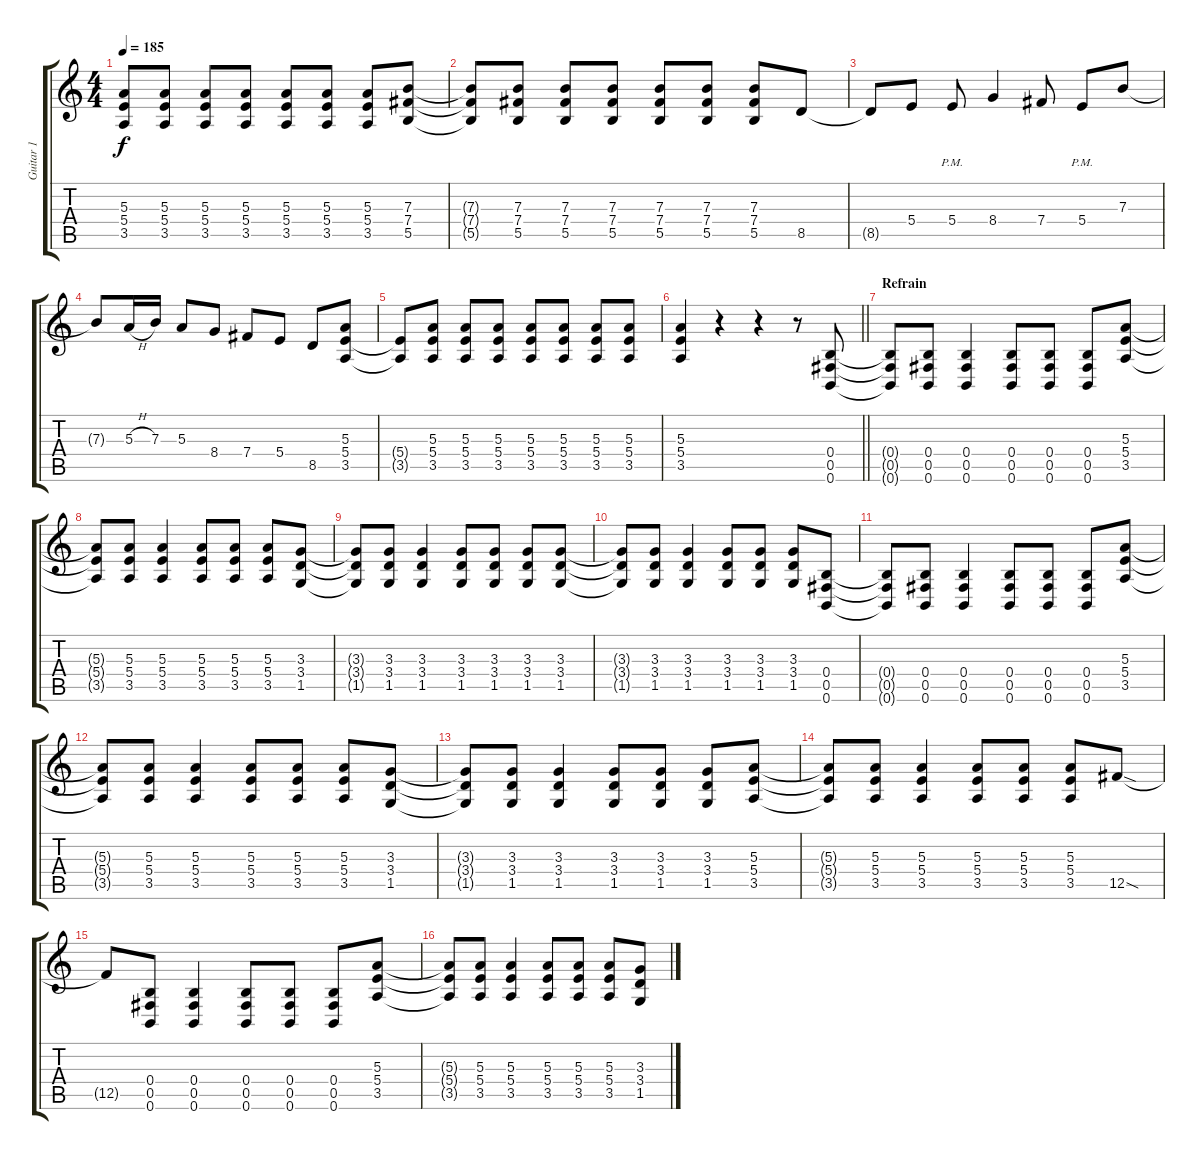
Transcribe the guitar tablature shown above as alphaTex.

\track ("Guitar 1" "Guitar 1") {instrument distortionguitar}
\staff {score tabs}
\tuning (Db4 Ab3 E3 B2 Gb2 B1) {hide}
\ts (4 4)
\tempo 185
\clef g2
\ks c
(5.3{t} 5.4{t} 3.5{t}).8{dy f} (5.3 5.4 3.5).8 (5.3 5.4 3.5).8 (5.3 5.4 3.5).8 (5.3 5.4 3.5).8 (5.3 5.4 3.5).8 (5.3 5.4 3.5).8 (7.3 7.4 5.5).8 |
(7.3{t} 7.4{t} 5.5{t}).8 (7.3 7.4 5.5).8 (7.3 7.4 5.5).8 (7.3 7.4 5.5).8 (7.3 7.4 5.5).8 (7.3 7.4 5.5).8 (7.3 7.4 5.5).8 8.5.8 |
8.5{t}.8 5.4.8 5.4{pm}.8 8.4.4 7.4.8 5.4{pm}.8 7.3.8 |
7.3{t}.8 5.3{h}.16 7.3.16 5.3.8 8.4.8 7.4.8 5.4.8 8.5.8 (5.3 5.4 3.5).8 |
(5.4{t} 3.5{t}).8 (5.3 5.4 3.5).8 (5.3 5.4 3.5).8 (5.3 5.4 3.5).8 (5.3 5.4 3.5).8 (5.3 5.4 3.5).8 (5.3 5.4 3.5).8 (5.3 5.4 3.5).8 |
\barLineRight lightlight
(5.3 5.4 3.5).4 r.4 r.4 r.8 (0.4 0.5 0.6).8 |
\section ("" "Refrain")
(0.4{t} 0.5{t} 0.6{t}).8 (0.4 0.5 0.6).8 (0.4 0.5 0.6).4 (0.4 0.5 0.6).8 (0.4 0.5 0.6).8 (0.4 0.5 0.6).8 (5.3 5.4 3.5).8 |
(5.3{t} 5.4{t} 3.5{t}).8 (5.3 5.4 3.5).8 (5.3 5.4 3.5).4 (5.3 5.4 3.5).8 (5.3 5.4 3.5).8 (5.3 5.4 3.5).8 (3.3 3.4 1.5).8 |
(3.3{t} 3.4{t} 1.5{t}).8 (3.3 3.4 1.5).8 (3.3 3.4 1.5).4 (3.3 3.4 1.5).8 (3.3 3.4 1.5).8 (3.3 3.4 1.5).8 (3.3 3.4 1.5).8 |
(3.3{t} 3.4{t} 1.5{t}).8 (3.3 3.4 1.5).8 (3.3 3.4 1.5).4 (3.3 3.4 1.5).8 (3.3 3.4 1.5).8 (3.3 3.4 1.5).8 (0.4 0.5 0.6).8 |
(0.4{t} 0.5{t} 0.6{t}).8 (0.4 0.5 0.6).8 (0.4 0.5 0.6).4 (0.4 0.5 0.6).8 (0.4 0.5 0.6).8 (0.4 0.5 0.6).8 (5.3 5.4 3.5).8 |
(5.3{t} 5.4{t} 3.5{t}).8 (5.3 5.4 3.5).8 (5.3 5.4 3.5).4 (5.3 5.4 3.5).8 (5.3 5.4 3.5).8 (5.3 5.4 3.5).8 (3.3 3.4 1.5).8 |
(3.3{t} 3.4{t} 1.5{t}).8 (3.3 3.4 1.5).8 (3.3 3.4 1.5).4 (3.3 3.4 1.5).8 (3.3 3.4 1.5).8 (3.3 3.4 1.5).8 (5.3 5.4 3.5).8 |
(5.3{t} 5.4{t} 3.5{t}).8 (5.3 5.4 3.5).8 (5.3 5.4 3.5).4 (5.3 5.4 3.5).8 (5.3 5.4 3.5).8 (5.3 5.4 3.5).8 12.5{sod}.8 |
12.5{t}.8 (0.4 0.5 0.6).8 (0.4 0.5 0.6).4 (0.4 0.5 0.6).8 (0.4 0.5 0.6).8 (0.4 0.5 0.6).8 (5.3 5.4 3.5).8 |
(5.3{t} 5.4{t} 3.5{t}).8 (5.3 5.4 3.5).8 (5.3 5.4 3.5).4 (5.3 5.4 3.5).8 (5.3 5.4 3.5).8 (5.3 5.4 3.5).8 (3.3 3.4 1.5).8
